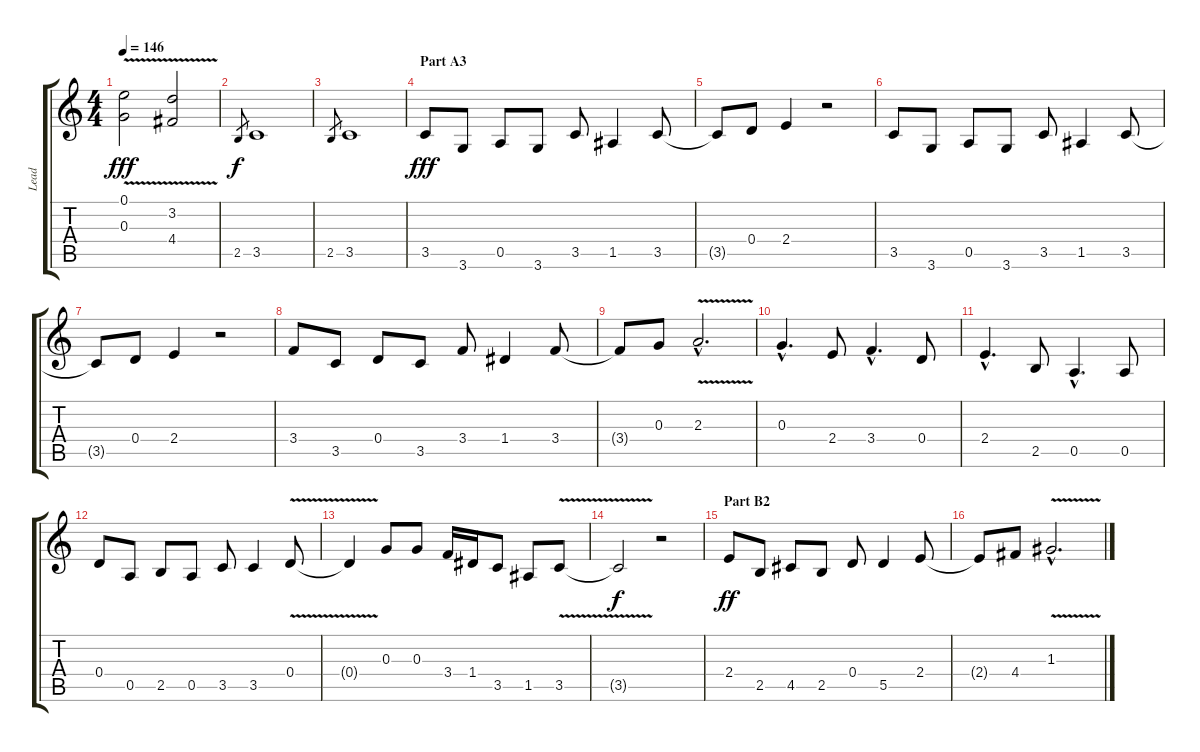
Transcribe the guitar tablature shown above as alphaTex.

\track ("Lead" "Lead") {instrument acousticguitarnylon}
\staff {score tabs}
\tuning (E4 B3 G3 D3 A2 E2) {hide}
\ts (4 4)
\tempo 146
\clef g2
\ks c
(0.1{v} 0.3{v}).2{dy fff} (3.2{v} 4.4{v}).2 |
2.5.8{gr dy f} 3.5.1 |
2.5.8{gr} 3.5.1 |
\section ("" "Part A3")
3.5.8{dy fff volume 16 instrument electricguitarclean} 3.6.8 0.5.8 3.6.8 3.5.8 1.5.4 3.5.8 |
3.5{t}.8 0.4.8 2.4.4 r.2 |
3.5.8 3.6.8 0.5.8 3.6.8 3.5.8 1.5.4 3.5.8 |
3.5{t}.8 0.4.8 2.4.4 r.2 |
3.4.8 3.5.8 0.4.8 3.5.8 3.4.8 1.4.4 3.4.8 |
3.4{t}.8 0.3.8 2.3{v hac}.2{d} |
0.3{hac}.4{d} 2.4.8 3.4{hac}.4{d} 0.4.8 |
2.4{hac}.4{d} 2.5.8 0.5{hac}.4{d} 0.5.8 |
0.4.8 0.5.8 2.5.8 0.5.8 3.5.8 3.5.4 0.4{v}.8 |
0.4{t}.4 0.3.8 0.3.8 3.4.16 1.4.16 3.5.8 1.5.8 3.5{v}.8 |
3.5{t}.2{dy f} r.2 |
\section ("" "Part B2")
2.4.8{dy ff volume 16 instrument acousticguitarnylon} 2.5.8 4.5.8 2.5.8 0.4.8 5.5.4 2.4.8 |
2.4{t}.8 4.4.8 1.3{v hac}.2{d}
